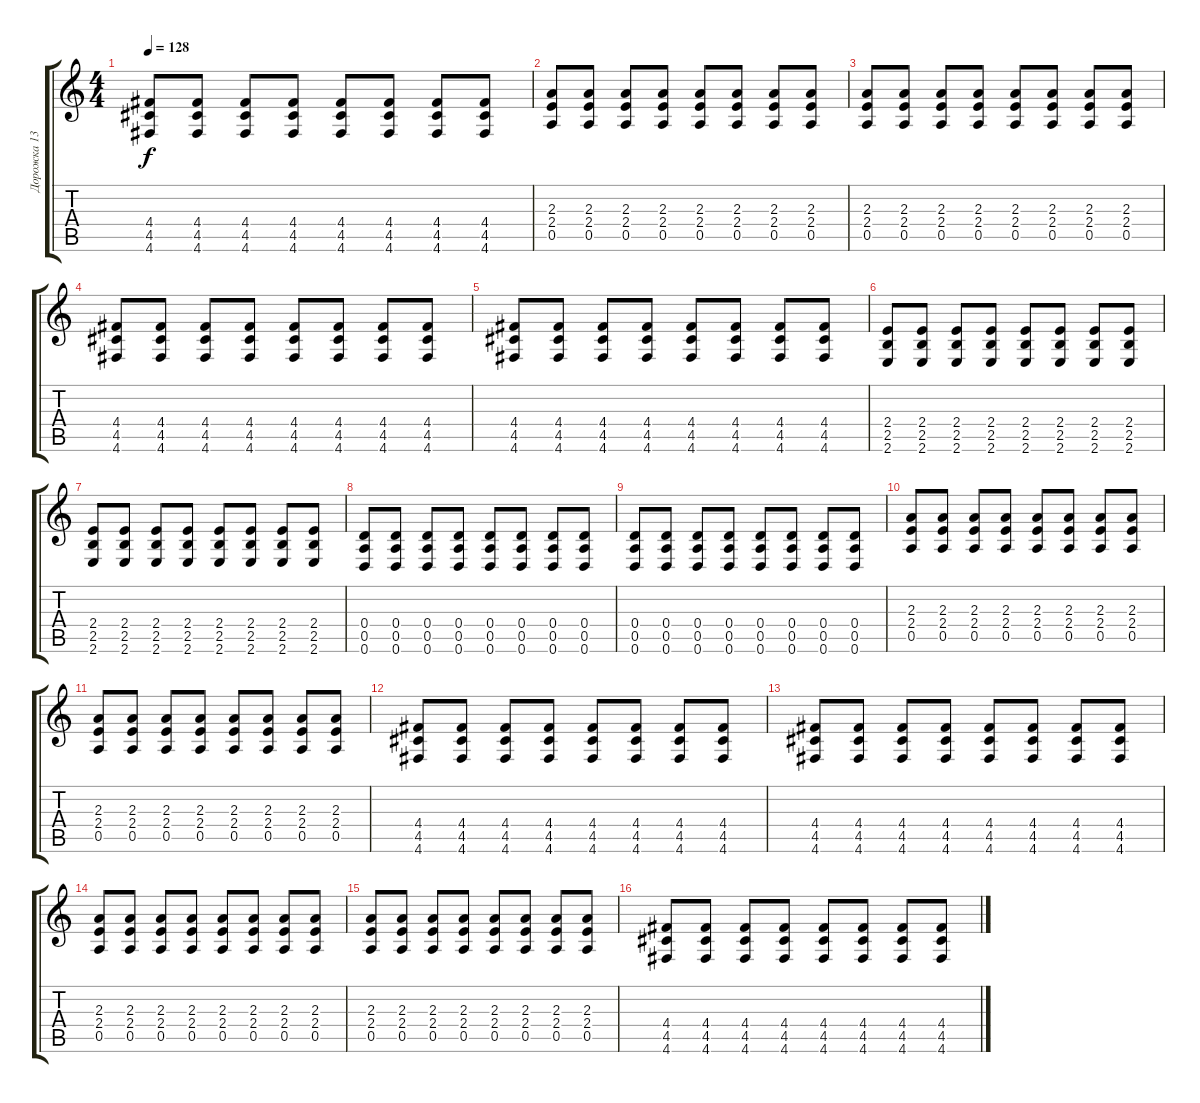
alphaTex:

\track ("Дорожка 13" "Дорожка 13") {mute instrument acousticguitarsteel}
\staff {score tabs}
\tuning (E4 B3 G3 D3 A2 D2) {hide}
\ts (4 4)
\tempo 128
\clef g2
\ks c
(4.4 4.5 4.6).8{dy f} (4.4 4.5 4.6).8 (4.4 4.5 4.6).8 (4.4 4.5 4.6).8 (4.4 4.5 4.6).8 (4.4 4.5 4.6).8 (4.4 4.5 4.6).8 (4.4 4.5 4.6).8 |
(2.3 2.4 0.5).8 (2.3 2.4 0.5).8 (2.3 2.4 0.5).8 (2.3 2.4 0.5).8 (2.3 2.4 0.5).8 (2.3 2.4 0.5).8 (2.3 2.4 0.5).8 (2.3 2.4 0.5).8 |
(2.3 2.4 0.5).8 (2.3 2.4 0.5).8 (2.3 2.4 0.5).8 (2.3 2.4 0.5).8 (2.3 2.4 0.5).8 (2.3 2.4 0.5).8 (2.3 2.4 0.5).8 (2.3 2.4 0.5).8 |
(4.4 4.5 4.6).8 (4.4 4.5 4.6).8 (4.4 4.5 4.6).8 (4.4 4.5 4.6).8 (4.4 4.5 4.6).8 (4.4 4.5 4.6).8 (4.4 4.5 4.6).8 (4.4 4.5 4.6).8 |
(4.4 4.5 4.6).8 (4.4 4.5 4.6).8 (4.4 4.5 4.6).8 (4.4 4.5 4.6).8 (4.4 4.5 4.6).8 (4.4 4.5 4.6).8 (4.4 4.5 4.6).8 (4.4 4.5 4.6).8 |
(2.4 2.5 2.6).8 (2.4 2.5 2.6).8 (2.4 2.5 2.6).8 (2.4 2.5 2.6).8 (2.4 2.5 2.6).8 (2.4 2.5 2.6).8 (2.4 2.5 2.6).8 (2.4 2.5 2.6).8 |
(2.4 2.5 2.6).8 (2.4 2.5 2.6).8 (2.4 2.5 2.6).8 (2.4 2.5 2.6).8 (2.4 2.5 2.6).8 (2.4 2.5 2.6).8 (2.4 2.5 2.6).8 (2.4 2.5 2.6).8 |
(0.4 0.5 0.6).8 (0.4 0.5 0.6).8 (0.4 0.5 0.6).8 (0.4 0.5 0.6).8 (0.4 0.5 0.6).8 (0.4 0.5 0.6).8 (0.4 0.5 0.6).8 (0.4 0.5 0.6).8 |
(0.4 0.5 0.6).8 (0.4 0.5 0.6).8 (0.4 0.5 0.6).8 (0.4 0.5 0.6).8 (0.4 0.5 0.6).8 (0.4 0.5 0.6).8 (0.4 0.5 0.6).8 (0.4 0.5 0.6).8 |
(2.3 2.4 0.5).8{balance 2 instrument distortionguitar} (2.3 2.4 0.5).8 (2.3 2.4 0.5).8 (2.3 2.4 0.5).8 (2.3 2.4 0.5).8 (2.3 2.4 0.5).8 (2.3 2.4 0.5).8 (2.3 2.4 0.5).8 |
(2.3 2.4 0.5).8 (2.3 2.4 0.5).8 (2.3 2.4 0.5).8 (2.3 2.4 0.5).8 (2.3 2.4 0.5).8 (2.3 2.4 0.5).8 (2.3 2.4 0.5).8 (2.3 2.4 0.5).8 |
(4.4 4.5 4.6).8 (4.4 4.5 4.6).8 (4.4 4.5 4.6).8 (4.4 4.5 4.6).8 (4.4 4.5 4.6).8 (4.4 4.5 4.6).8 (4.4 4.5 4.6).8 (4.4 4.5 4.6).8 |
(4.4 4.5 4.6).8 (4.4 4.5 4.6).8 (4.4 4.5 4.6).8 (4.4 4.5 4.6).8 (4.4 4.5 4.6).8 (4.4 4.5 4.6).8 (4.4 4.5 4.6).8 (4.4 4.5 4.6).8 |
(2.3 2.4 0.5).8 (2.3 2.4 0.5).8 (2.3 2.4 0.5).8 (2.3 2.4 0.5).8 (2.3 2.4 0.5).8 (2.3 2.4 0.5).8 (2.3 2.4 0.5).8 (2.3 2.4 0.5).8 |
(2.3 2.4 0.5).8 (2.3 2.4 0.5).8 (2.3 2.4 0.5).8 (2.3 2.4 0.5).8 (2.3 2.4 0.5).8 (2.3 2.4 0.5).8 (2.3 2.4 0.5).8 (2.3 2.4 0.5).8 |
(4.4 4.5 4.6).8 (4.4 4.5 4.6).8 (4.4 4.5 4.6).8 (4.4 4.5 4.6).8 (4.4 4.5 4.6).8 (4.4 4.5 4.6).8 (4.4 4.5 4.6).8 (4.4 4.5 4.6).8
